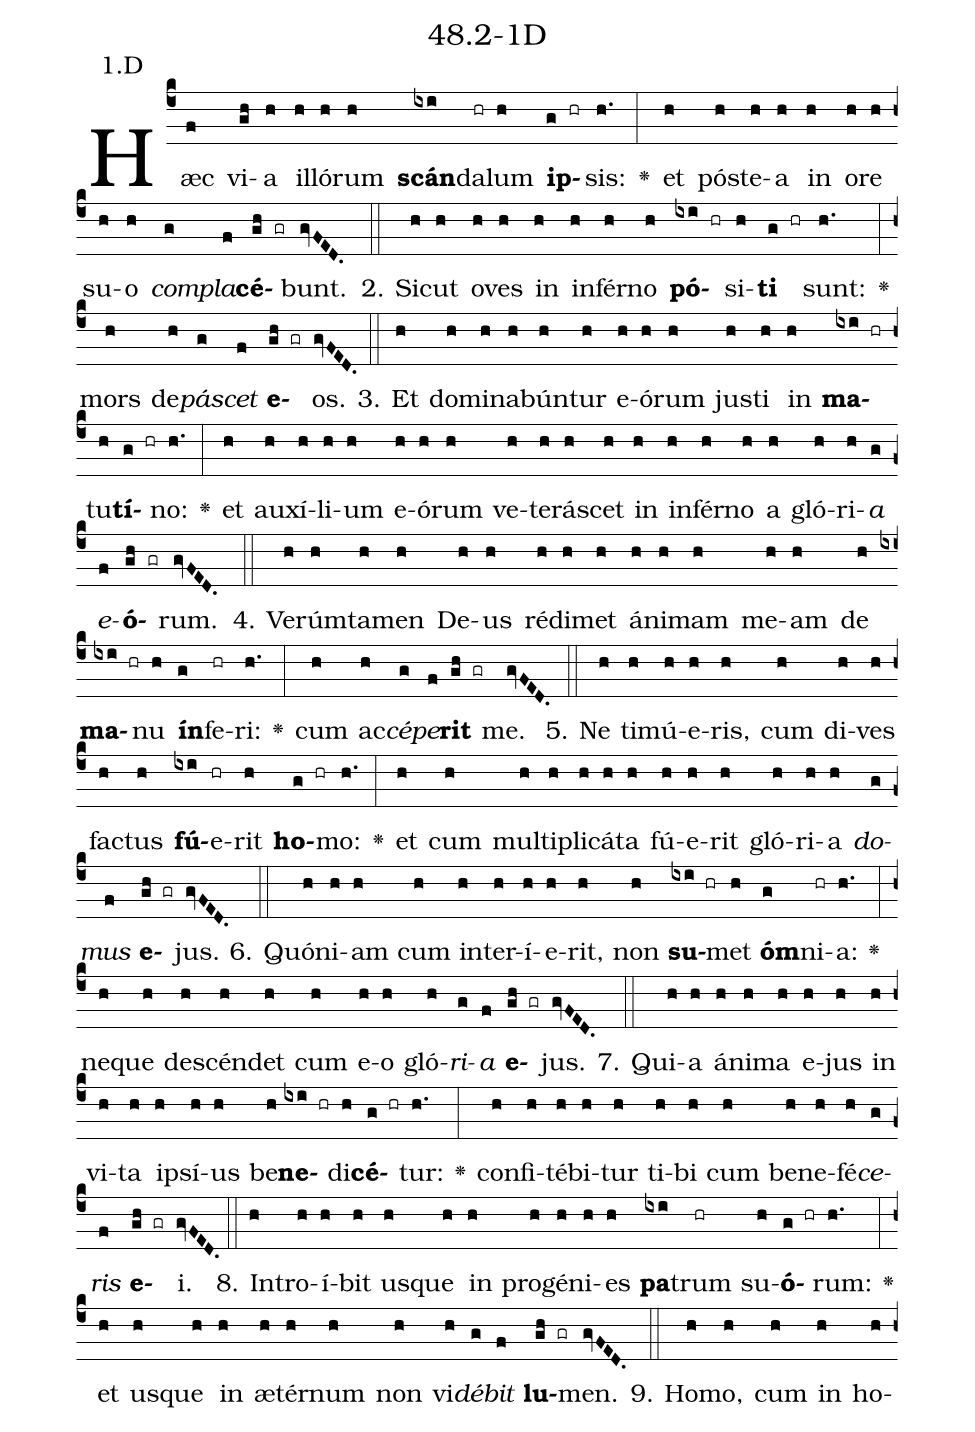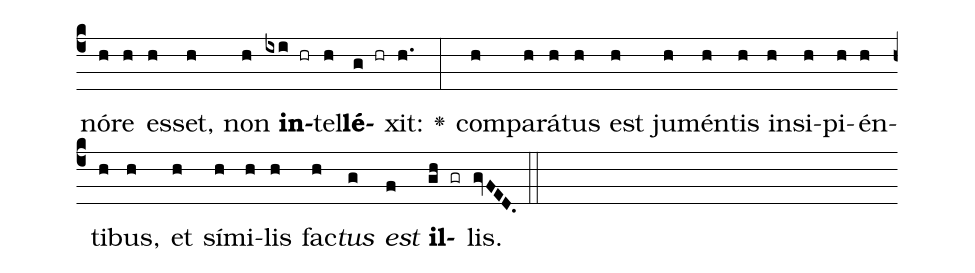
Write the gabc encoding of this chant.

name: 48.2-1D;
annotation: 1.D;
%%
(c4)Hæc(f) vi(gh)a(h) il(h)ló(h)rum(h) <b>scán</b>(ixi)da(hr)lum(h) <b>ip</b>(g hr)sis:(h.) <v>\greheightstar</v>(:) et(h) póst(h)e(h)a(h) in(h) o(h)re(h) su(h)o(h) <i>com</i>(g)<i>pla</i>(f)<b>cé</b>(gh gr)bunt.(gvFED.) (::)
2. Sic(h)ut(h) o(h)ves(h) in(h) in(h)fér(h)no(h) <b>pó</b>(ixi hr)si(h)<b>ti</b>(g hr) sunt:(h.) <v>\greheightstar</v>(:) mors(h) de(h)<i>pá</i>(g)<i>scet</i>(f) <b>e</b>(gh gr)os.(gvFED.) (::)
3. Et(h) do(h)mi(h)na(h)bún(h)tur(h) e(h)ó(h)rum(h) jus(h)ti(h) in(h) <b>ma</b>(ixi hr)tu(h)<b>tí</b>(g hr)no:(h.) <v>\greheightstar</v>(:) et(h) au(h)xí(h)li(h)um(h) e(h)ó(h)rum(h) ve(h)te(h)rá(h)scet(h) in(h) in(h)fér(h)no(h) a(h) gló(h)ri(h)<i>a</i>(g) <i>e</i>(f)<b>ó</b>(gh gr)rum.(gvFED.) (::)
4. Ve(h)rúm(h)ta(h)men(h) De(h)us(h) réd(h)i(h)met(h) á(h)ni(h)mam(h) me(h)am(h) de(h) <b>ma</b>(ixi hr)nu(h) <b>ín</b>(g)fe(hr)ri:(h.) <v>\greheightstar</v>(:) cum(h) ac(h)<i>cé</i>(g)<i>pe</i>(f)<b>rit</b>(gh gr) me.(gvFED.) (::)
5. Ne(h) ti(h)mú(h)e(h)ris,(h) cum(h) di(h)ves(h) fac(h)tus(h) <b>fú</b>(ixi)e(hr)rit(h) <b>ho</b>(g hr)mo:(h.) <v>\greheightstar</v>(:) et(h) cum(h) mul(h)ti(h)pli(h)cá(h)ta(h) fú(h)e(h)rit(h) gló(h)ri(h)a(h) <i>do</i>(g)<i>mus</i>(f) <b>e</b>(gh gr)jus.(gvFED.) (::)
6. Quón(h)i(h)am(h) cum(h) in(h)ter(h)í(h)e(h)rit,(h) non(h) <b>su</b>(ixi hr)met(h) <b>óm</b>(g)ni(hr)a:(h.) <v>\greheightstar</v>(:) ne(h)que(h) de(h)scén(h)det(h) cum(h) e(h)o(h) gló(h)<i>ri</i>(g)<i>a</i>(f) <b>e</b>(gh gr)jus.(gvFED.) (::)
7. Qui(h)a(h) á(h)ni(h)ma(h) e(h)jus(h) in(h) vi(h)ta(h) ip(h)sí(h)us(h) be(h)<b>ne</b>(ixi hr)di(h)<b>cé</b>(g hr)tur:(h.) <v>\greheightstar</v>(:) con(h)fi(h)té(h)bi(h)tur(h) ti(h)bi(h) cum(h) be(h)ne(h)fé(h)<i>ce</i>(g)<i>ris</i>(f) <b>e</b>(gh gr)i.(gvFED.) (::)
8. In(h)tro(h)í(h)bit(h) us(h)que(h) in(h) pro(h)gé(h)ni(h)es(h) <b>pa</b>(ixi)trum(hr) su(h)<b>ó</b>(g hr)rum:(h.) <v>\greheightstar</v>(:) et(h) us(h)que(h) in(h) æ(h)tér(h)num(h) non(h) vi(h)<i>dé</i>(g)<i>bit</i>(f) <b>lu</b>(gh gr)men.(gvFED.) (::)
9. Ho(h)mo,(h) cum(h) in(h) ho(h)nó(h)re(h) es(h)set,(h) non(h) <b>in</b>(ixi hr)tel(h)<b>lé</b>(g hr)xit:(h.) <v>\greheightstar</v>(:) com(h)pa(h)rá(h)tus(h) est(h) ju(h)mén(h)tis(h) in(h)si(h)pi(h)én(h)ti(h)bus,(h) et(h) sí(h)mi(h)lis(h) fac(h)<i>tus</i>(g) <i>est</i>(f) <b>il</b>(gh gr)lis.(gvFED.) (::)
